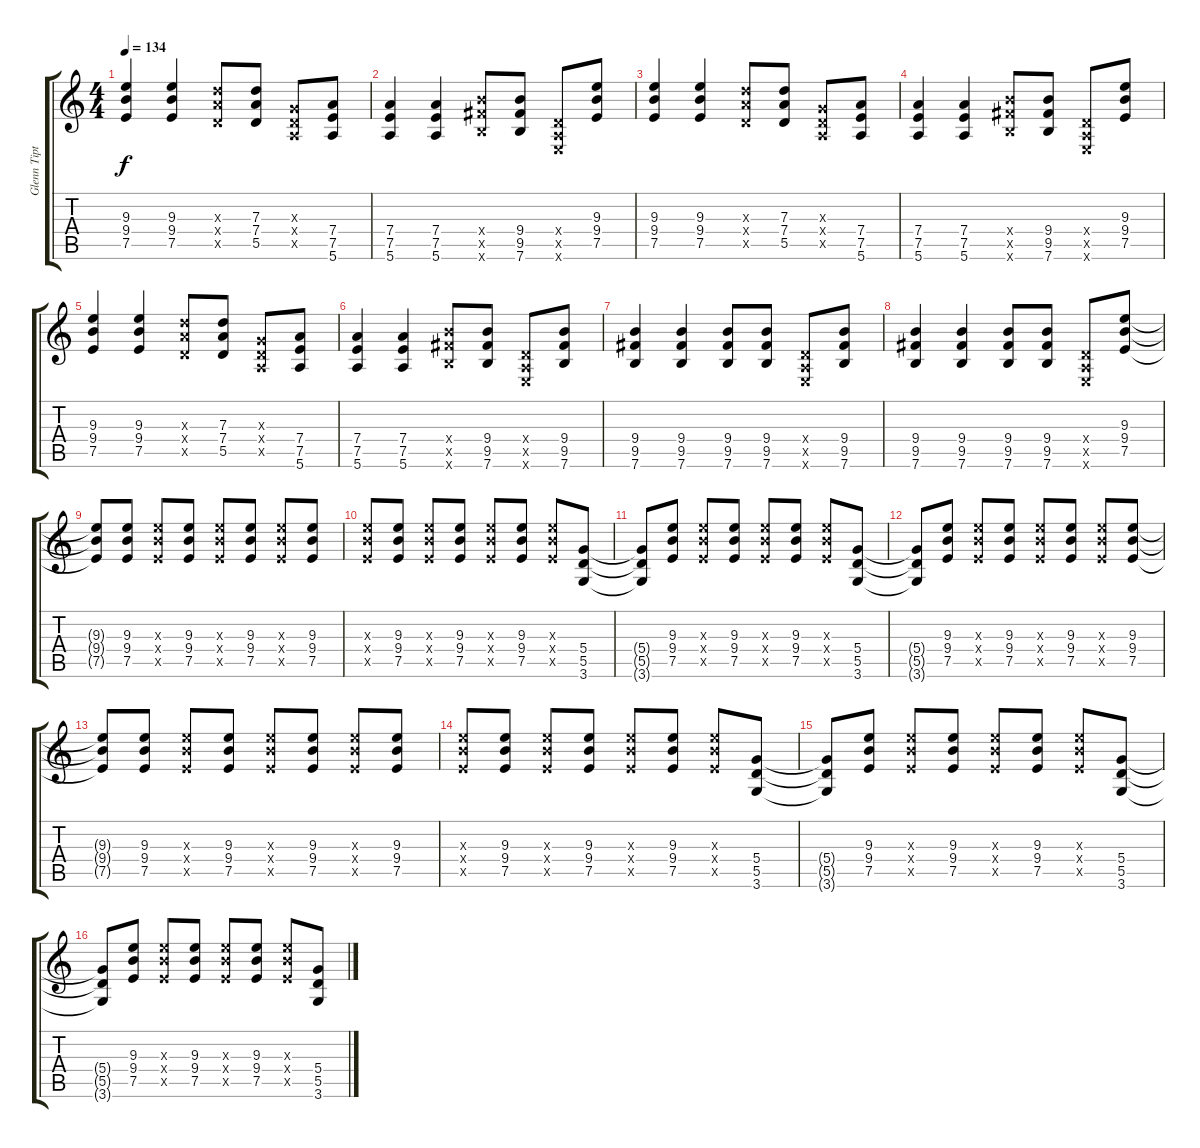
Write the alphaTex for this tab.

\track ("Glenn Tipton" "Glenn Tipt") {instrument distortionguitar}
\staff {score tabs}
\tuning (E4 B3 G3 D3 A2 E2) {hide}
\ts (4 4)
\tempo 134
\clef g2
\ks c
(9.3 9.4 7.5).4{dy f} (9.3 9.4 7.5).4 (7.3{x} 7.4{x} 5.5{x}).8 (7.3 7.4 5.5).8 (0.3{x} 0.4{x} 0.5{x}).8 (7.4 7.5 5.6).8 |
(7.4 7.5 5.6).4 (7.4 7.5 5.6).4 (9.4{x} 9.5{x} 7.6{x}).8 (9.4 9.5 7.6).8 (0.4{x} 0.5{x} 0.6{x}).8 (9.3 9.4 7.5).8 |
(9.3 9.4 7.5).4 (9.3 9.4 7.5).4 (7.3{x} 7.4{x} 5.5{x}).8 (7.3 7.4 5.5).8 (0.3{x} 0.4{x} 0.5{x}).8 (7.4 7.5 5.6).8 |
(7.4 7.5 5.6).4 (7.4 7.5 5.6).4 (9.4{x} 9.5{x} 7.6{x}).8 (9.4 9.5 7.6).8 (0.4{x} 0.5{x} 0.6{x}).8 (9.3 9.4 7.5).8 |
(9.3 9.4 7.5).4 (9.3 9.4 7.5).4 (7.3{x} 7.4{x} 5.5{x}).8 (7.3 7.4 5.5).8 (0.3{x} 0.4{x} 0.5{x}).8 (7.4 7.5 5.6).8 |
(7.4 7.5 5.6).4 (7.4 7.5 5.6).4 (9.4{x} 9.5{x} 7.6{x}).8 (9.4 9.5 7.6).8 (0.4{x} 0.5{x} 0.6{x}).8 (9.4 9.5 7.6).8 |
(9.4 9.5 7.6).4 (9.4 9.5 7.6).4 (9.4 9.5 7.6).8 (9.4 9.5 7.6).8 (0.4{x} 0.5{x} 0.6{x}).8 (9.4 9.5 7.6).8 |
(9.4 9.5 7.6).4 (9.4 9.5 7.6).4 (9.4 9.5 7.6).8 (9.4 9.5 7.6).8 (0.4{x} 0.5{x} 0.6{x}).8 (9.3 9.4 7.5).8 |
(9.3{t} 9.4{t} 7.5{t}).8 (9.3 9.4 7.5).8 (9.3{x} 9.4{x} 7.5{x}).8 (9.3 9.4 7.5).8 (9.3{x} 9.4{x} 7.5{x}).8 (9.3 9.4 7.5).8 (9.3{x} 9.4{x} 7.5{x}).8 (9.3 9.4 7.5).8 |
(9.3{x} 9.4{x} 7.5{x}).8 (9.3 9.4 7.5).8 (9.3{x} 9.4{x} 7.5{x}).8 (9.3 9.4 7.5).8 (9.3{x} 9.4{x} 7.5{x}).8 (9.3 9.4 7.5).8 (9.3{x} 9.4{x} 7.5{x}).8 (5.4 5.5 3.6).8 |
(5.4{t} 5.5{t} 3.6{t}).8 (9.3 9.4 7.5).8 (9.3{x} 9.4{x} 7.5{x}).8 (9.3 9.4 7.5).8 (9.3{x} 9.4{x} 7.5{x}).8 (9.3 9.4 7.5).8 (9.3{x} 9.4{x} 7.5{x}).8 (5.4 5.5 3.6).8 |
(5.4{t} 5.5{t} 3.6{t}).8 (9.3 9.4 7.5).8 (9.3{x} 9.4{x} 7.5{x}).8 (9.3 9.4 7.5).8 (9.3{x} 9.4{x} 7.5{x}).8 (9.3 9.4 7.5).8 (9.3{x} 9.4{x} 7.5{x}).8 (9.3 9.4 7.5).8 |
(9.3{t} 9.4{t} 7.5{t}).8 (9.3 9.4 7.5).8 (9.3{x} 9.4{x} 7.5{x}).8 (9.3 9.4 7.5).8 (9.3{x} 9.4{x} 7.5{x}).8 (9.3 9.4 7.5).8 (9.3{x} 9.4{x} 7.5{x}).8 (9.3 9.4 7.5).8 |
(9.3{x} 9.4{x} 7.5{x}).8 (9.3 9.4 7.5).8 (9.3{x} 9.4{x} 7.5{x}).8 (9.3 9.4 7.5).8 (9.3{x} 9.4{x} 7.5{x}).8 (9.3 9.4 7.5).8 (9.3{x} 9.4{x} 7.5{x}).8 (5.4 5.5 3.6).8 |
(5.4{t} 5.5{t} 3.6{t}).8 (9.3 9.4 7.5).8 (9.3{x} 9.4{x} 7.5{x}).8 (9.3 9.4 7.5).8 (9.3{x} 9.4{x} 7.5{x}).8 (9.3 9.4 7.5).8 (9.3{x} 9.4{x} 7.5{x}).8 (5.4 5.5 3.6).8 |
(5.4{t} 5.5{t} 3.6{t}).8 (9.3 9.4 7.5).8 (9.3{x} 9.4{x} 7.5{x}).8 (9.3 9.4 7.5).8 (9.3{x} 9.4{x} 7.5{x}).8 (9.3 9.4 7.5).8 (9.3{x} 9.4{x} 7.5{x}).8 (5.4 5.5 3.6).8
